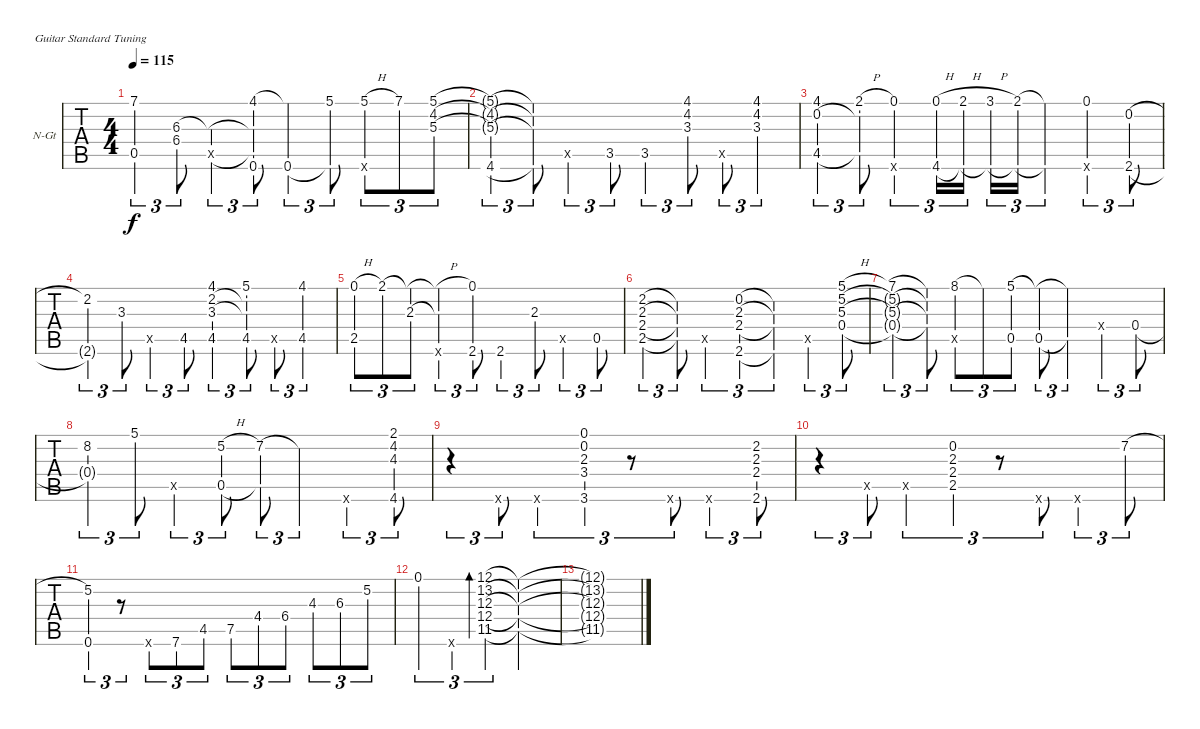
\defaultSystemsLayout 4
\bracketExtendMode groupsimilarinstruments
\firstSystemTrackNameOrientation horizontal
\otherSystemsTrackNameOrientation horizontal
\track ("Nylon Guitar" "N-Gt") {instrument acousticguitarnylon}
\staff {tabs}
\tuning (E4 B3 G3 D3 A2 E2)
\ts (4 4)
\tempo 115
\clef g2
\ks c
(7.1{t} 0.5).4{tu (3 2) dy f} (6.3 6.4).8{tu (3 2)} (6.3{t} 0.5{x}).4{tu (3 2)} (4.1 0.6 6.3{t} 0.5{x t}).8{tu (3 2)} (4.1{t} 0.6).4{tu (3 2)} (5.1 0.6{t}).8{tu (3 2)} (5.1{h} 0.6{x}).8{tu (3 2)} 7.1.8{tu (3 2)} (5.1 5.3 4.2).8{tu (3 2)} |
(4.6 5.1{t} 5.3{t} 4.2{t}).4{tu (3 2)} (4.6{t} 5.1{t} 5.3{t} 4.2{t}).8{tu (3 2)} 0.5{x}.4{tu (3 2)} 3.5.8{tu (3 2)} 3.5.4{tu (3 2)} (4.1 4.2 3.3).8{tu (3 2)} 0.5{x}.8{tu (3 2)} (4.1 4.2 3.3).4{tu (3 2)} |
(4.1 4.5 0.2).4{tu (3 2)} (2.1{h} 4.5{t} 0.2{t}).8{tu (3 2)} (0.1 0.6{x}).4{tu (3 2)} (0.1{h} 4.6).16{tu (3 2)} (2.1{h} 4.6{t}).16{tu (3 2)} (3.1{h} 4.6{t}).16{tu (3 2)} (2.1 4.6{t}).16{tu (3 2)} (2.1{t} 4.6{t}).4{tu (3 2)} (0.1 0.6{x}).4{tu (3 2)} (0.2{h} 2.6).8{tu (3 2)} |
(2.2 2.6{t}).4{tu (3 2)} 3.3.8{tu (3 2)} 0.5{x}.4{tu (3 2)} 4.5.8{tu (3 2)} (3.3 4.5 2.2 4.1).4{tu (3 2)} (5.1 4.5 3.3{t} 2.2{t}).8{tu (3 2)} 0.5{x}.8{tu (3 2)} (4.1 4.5).4{tu (3 2)} |
(0.1{h} 2.5).8{tu (3 2)} 2.1.8{tu (3 2)} (2.3 2.1{t}).8{tu (3 2)} (0.6{x} 2.3{t} 2.1{h t}).4{tu (3 2)} (0.1 2.6).8{tu (3 2)} 2.6.4{tu (3 2)} 2.3.8{tu (3 2)} 0.5{x}.4{tu (3 2)} 0.5.8{tu (3 2)} |
(2.2 2.3 2.4 2.5).4{tu (3 2)} (2.2{t} 2.3{t} 2.4{t} 2.5{t}).8{tu (3 2)} 0.5{x}.4{tu (3 2)} (0.2 2.3 2.4 2.6).4{tu (3 2)} (0.2{t} 2.3{t} 2.4{t} 2.6{t}).4{tu (3 2)} 0.5{x}.4{tu (3 2)} (5.1{h lf 2} 0.4 5.2{lf 2} 5.3{lf 2}).8{tu (3 2)} |
(7.1{lf 4} 0.4{t} 5.2{t} 5.3{t}).4{tu (3 2)} (7.1{t} 0.4{t} 5.2{t} 5.3{t}).8{tu (3 2)} (8.1{lf 5} 5.5{x}).8{tu (3 2)} 8.1{t}.8{tu (3 2)} (5.1{lf 2} 0.5).8{tu (3 2)} (0.5 5.1{t}).8{tu (3 2)} (0.5{t} 5.1{t}).4{tu (3 2)} 0.4{x}.4{tu (3 2)} 0.4.8{tu (3 2)} |
(8.2{lf 5} 0.4{t}).4{tu (3 2)} 5.1{lf 2}.8{tu (3 2)} 0.5{x}.4{tu (3 2)} (5.2{h lf 2} 0.5).8{tu (3 2)} (7.2{lf 4} 0.5{t}).8{tu (3 2)} 7.2{t}.4{tu (3 2)} 0.6{x}.4{tu (3 2)} (2.1{lf 2} 4.2{lf 5} 4.3{lf 4} 4.6{lf 3}).8{tu (3 2)} |
r.4{tu (3 2)} 0.6{x}.8{tu (3 2)} 0.6{x}.4{tu (3 2)} (0.1 0.2 2.3{lf 2} 3.4{lf 4} 3.6{lf 3}).4{tu (3 2)} r.8{tu (3 2)} 0.6{x}.8{tu (3 2)} 0.6{x}.4{tu (3 2)} (2.2{lf 4} 2.3{lf 4} 2.4{lf 4} 2.6{lf 3}).8{tu (3 2)} |
r.4{tu (3 2)} 0.5{x}.8{tu (3 2)} 0.5{x}.4{tu (3 2)} (0.2 2.3{lf 5} 2.4{lf 4} 2.5{lf 3}).4{tu (3 2)} r.8{tu (3 2)} 0.6{x}.8{tu (3 2)} 0.6{x}.4{tu (3 2)} 7.2{h lf 5}.8{tu (3 2)} |
(5.2{lf 3} 0.6).4{tu (3 2)} r.8{tu (3 2)} 0.6{x}.8{tu (3 2)} 7.6{lf 5 rf 1}.8{tu (3 2)} 4.5{lf 2 rf 2}.8{tu (3 2)} 7.5{lf 5 rf 1}.8{tu (3 2)} 4.4{lf 2 rf 2}.8{tu (3 2)} 6.4{lf 4 rf 1}.8{tu (3 2)} 4.3{lf 2 rf 2}.8{tu (3 2)} 6.3{lf 3 rf 1}.8{tu (3 2)} 5.2{lf 2 rf 2}.8{tu (3 2)} |
0.1{rf 3}.4{tu (3 2)} 0.6{x}.4{tu (3 2)} (12.1{lf 4} 13.2{lf 5} 12.3{lf 3} 12.4{lf 3} 11.5{lf 2}).4{tu (3 2) bd 240} (12.1{t} 13.2{t} 12.3{t} 12.4{t} 11.5{t}).2 |
(12.1{t} 13.2{t} 12.3{t} 12.4{t} 11.5{t}).1
